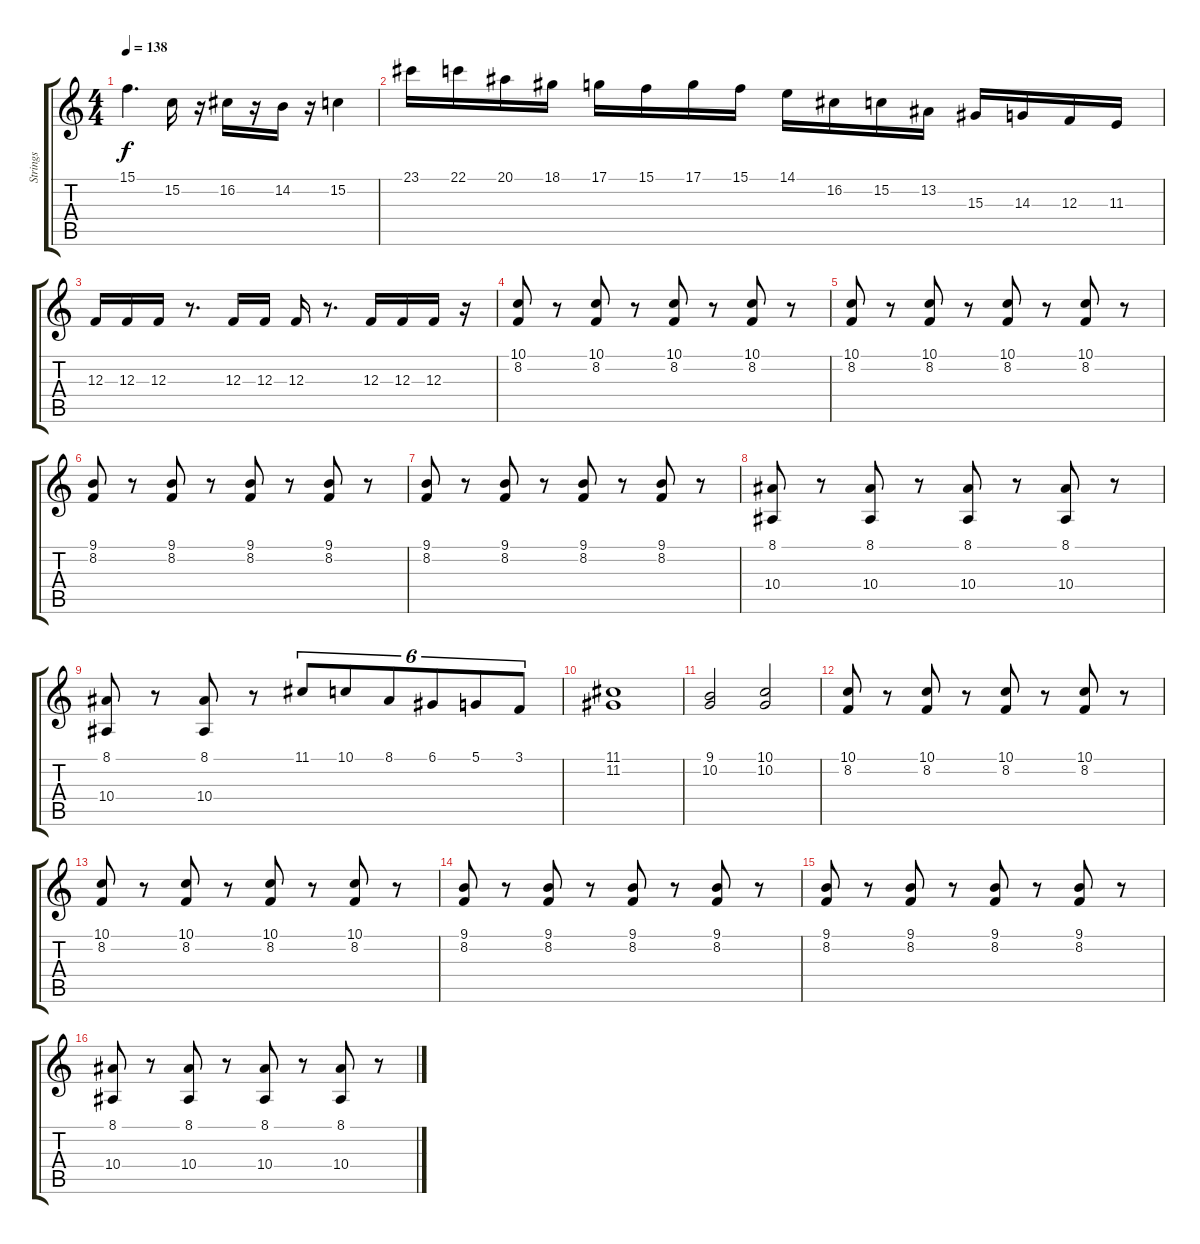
\track ("Strings" "Strings") {instrument synthstrings1}
\staff {score tabs}
\tuning (D4 A3 F3 C3 G2 D2) {hide}
\ts (4 4)
\tempo 138
\clef g2
\ks c
15.1.4{d dy f} 15.2.16 r.16 16.2.16 r.16 14.2.16 r.16 15.2.4 |
23.1.16 22.1.16 20.1.16 18.1.16 17.1.16 15.1.16 17.1.16 15.1.16 14.1.16 16.2.16 15.2.16 13.2.16 15.3.16 14.3.16 12.3.16 11.3.16 |
12.3.16 12.3.16 12.3.16 r.8{d} 12.3.16 12.3.16 12.3.16 r.8{d} 12.3.16 12.3.16 12.3.16 r.16 |
(10.1 8.2).8{volume 6} r.8 (10.1 8.2).8 r.8 (10.1 8.2).8 r.8 (10.1 8.2).8 r.8 |
(10.1 8.2).8 r.8 (10.1 8.2).8 r.8 (10.1 8.2).8 r.8 (10.1 8.2).8 r.8 |
(9.1 8.2).8 r.8 (9.1 8.2).8 r.8 (9.1 8.2).8 r.8 (9.1 8.2).8 r.8 |
(9.1 8.2).8 r.8 (9.1 8.2).8 r.8 (9.1 8.2).8 r.8 (9.1 8.2).8 r.8 |
(8.1 10.4).8 r.8 (8.1 10.4).8 r.8 (8.1 10.4).8 r.8 (8.1 10.4).8 r.8 |
(8.1 10.4).8 r.8 (8.1 10.4).8 r.8 11.1.8{tu (6 4)} 10.1.8{tu (6 4)} 8.1.8{tu (6 4)} 6.1.8{tu (6 4)} 5.1.8{tu (6 4)} 3.1.8{tu (6 4)} |
(11.1 11.2).1 |
(9.1 10.2).2 (10.1 10.2).2 |
(10.1 8.2).8{volume 6} r.8 (10.1 8.2).8 r.8 (10.1 8.2).8 r.8 (10.1 8.2).8 r.8 |
(10.1 8.2).8 r.8 (10.1 8.2).8 r.8 (10.1 8.2).8 r.8 (10.1 8.2).8 r.8 |
(9.1 8.2).8 r.8 (9.1 8.2).8 r.8 (9.1 8.2).8 r.8 (9.1 8.2).8 r.8 |
(9.1 8.2).8 r.8 (9.1 8.2).8 r.8 (9.1 8.2).8 r.8 (9.1 8.2).8 r.8 |
(8.1 10.4).8 r.8 (8.1 10.4).8 r.8 (8.1 10.4).8 r.8 (8.1 10.4).8 r.8
